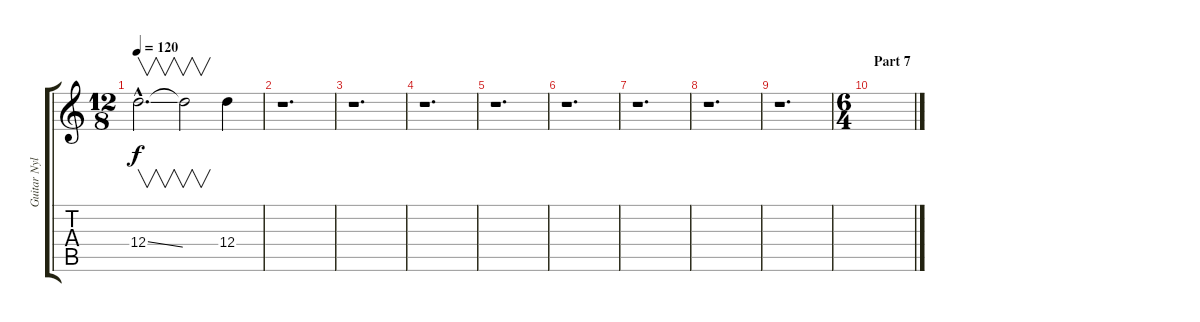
\track ("Guitar Nylon" "Guitar Nyl") {instrument electricguitarclean}
\staff {score tabs}
\tuning (E4 B3 G3 D3 A2 E2) {hide}
\ts (12 8)
\tempo 120
\clef g2
\ks c
12.4{ss hac}.2{v d dy f} 12.4{t}.2{v} 12.4.4 |
r.1{d} |
r.1{d} |
r.1{d} |
r.1{d} |
r.1{d} |
r.1{d} |
r.1{d} |
r.1{d} |
\ts (6 4)
\section ("" "Part 7")
